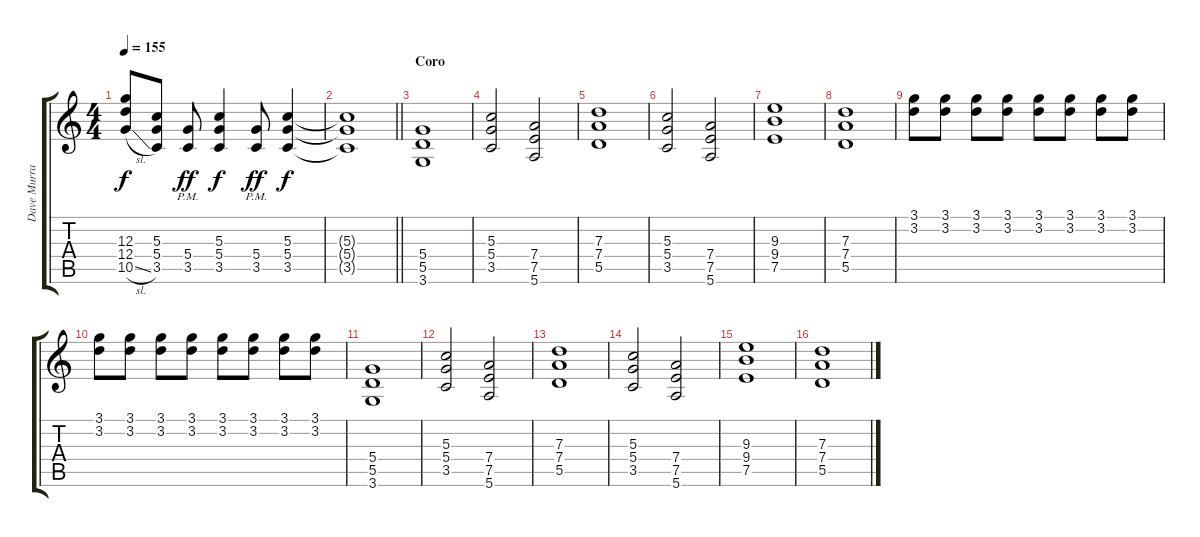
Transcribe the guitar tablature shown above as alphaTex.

\track ("Dave Murray" "Dave Murra") {instrument distortionguitar}
\staff {score tabs}
\tuning (E4 B3 G3 D3 A2 E2) {hide}
\ts (4 4)
\tempo 155
\clef g2
\ks c
(12.3 12.4 10.5{sl}).8{dy f} (5.3 5.4 3.5).8 (5.4{pm} 3.5{pm}).8{dy ff} (5.3 5.4 3.5).4{dy f} (5.4{pm} 3.5{pm}).8{dy ff} (5.3 5.4 3.5).4{dy f} |
\barLineRight lightlight
(5.3{t} 5.4{t} 3.5{t}).1 |
\section ("" "Coro")
(5.4 5.5 3.6).1 |
(5.3 5.4 3.5).2 (7.4 7.5 5.6).2 |
(7.3 7.4 5.5).1 |
(5.3 5.4 3.5).2 (7.4 7.5 5.6).2 |
(9.3 9.4 7.5).1 |
(7.3 7.4 5.5).1 |
(3.1 3.2).8 (3.1 3.2).8 (3.1 3.2).8 (3.1 3.2).8 (3.1 3.2).8 (3.1 3.2).8 (3.1 3.2).8 (3.1 3.2).8 |
(3.1 3.2).8 (3.1 3.2).8 (3.1 3.2).8 (3.1 3.2).8 (3.1 3.2).8 (3.1 3.2).8 (3.1 3.2).8 (3.1 3.2).8 |
(5.4 5.5 3.6).1 |
(5.3 5.4 3.5).2 (7.4 7.5 5.6).2 |
(7.3 7.4 5.5).1 |
(5.3 5.4 3.5).2 (7.4 7.5 5.6).2 |
(9.3 9.4 7.5).1 |
(7.3 7.4 5.5).1
